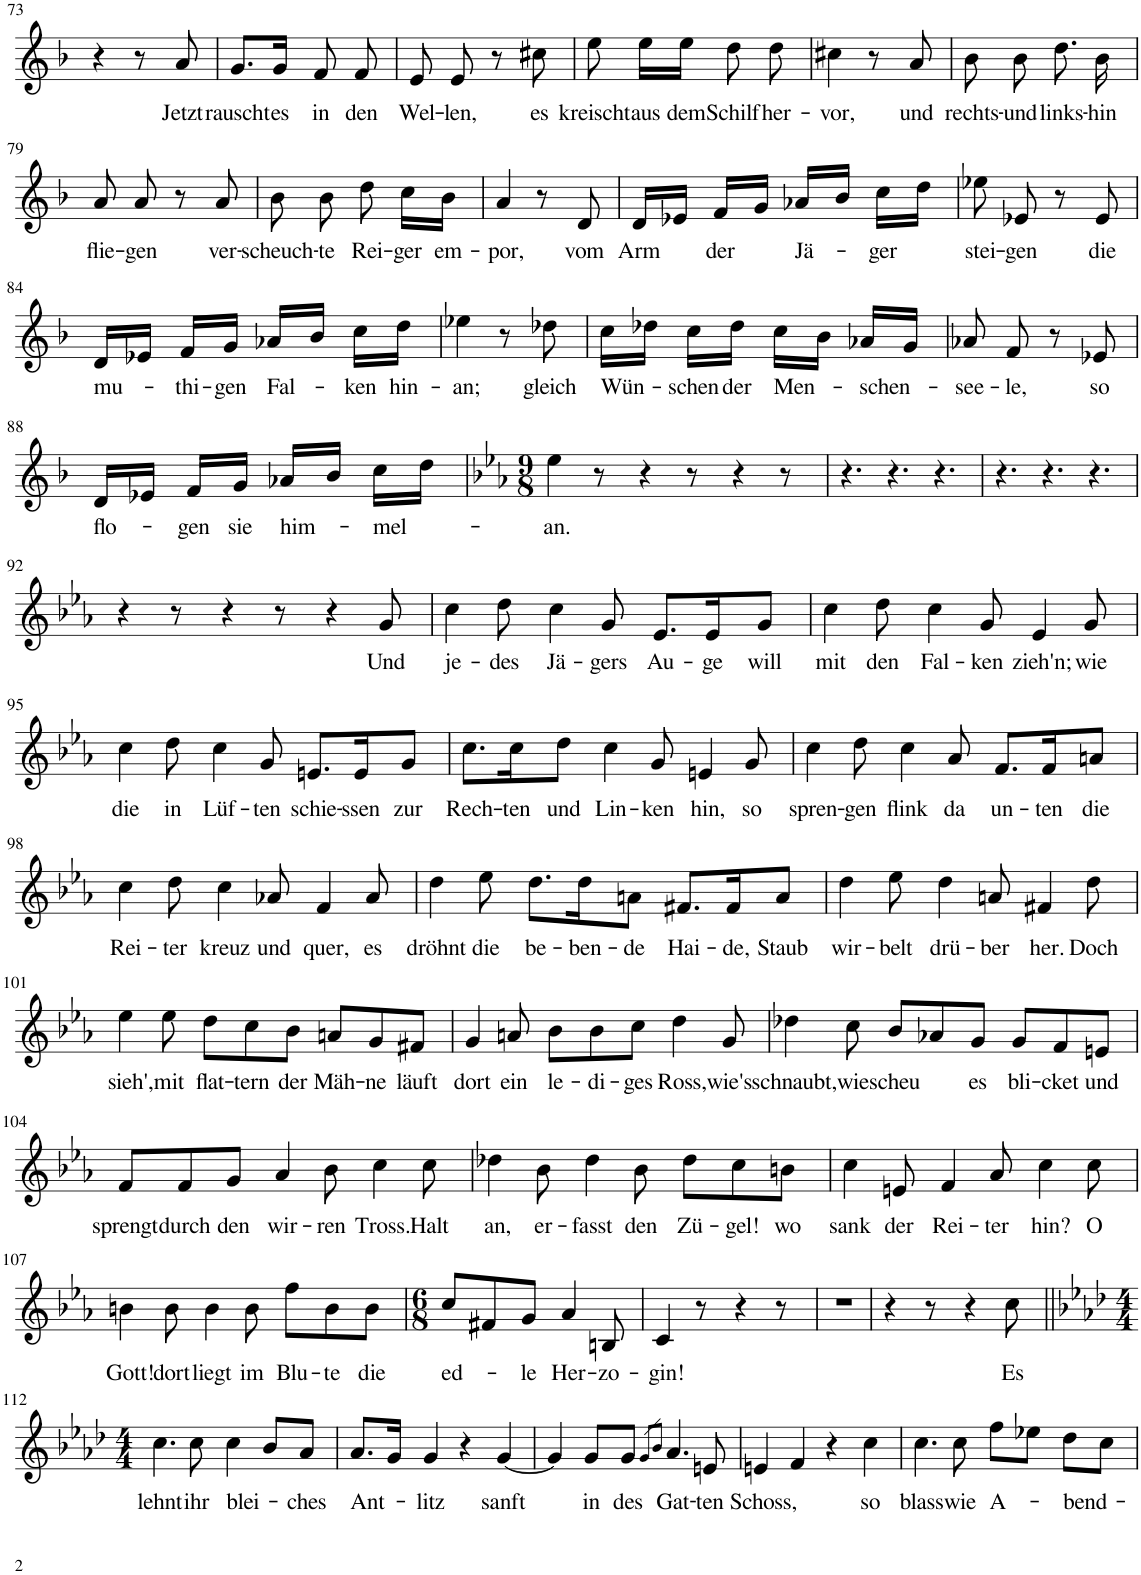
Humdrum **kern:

**kern	**text
*part1	*part1
*staff1	*staff1
*I"Piano	*
*I'Pno	*
!!LO:PB:g=z
*clefG2	*
*k[b-]	*
*M4/8	*
=73	=73
4r	.
8r	.
!	!LO:LY:b
8a/	Jetzt
=74	=74
!	!LO:LY:b
8.g/L	rauscht
!	!LO:LY:b
16g/Jk	es
!	!LO:LY:b
8f/	in
!	!LO:LY:b
8f/	den
=75	=75
!	!LO:LY:b
8e/	Wel-
!	!LO:LY:b
8e/	-len,
8r	.
!	!LO:LY:b
8cc#X\	es
=76	=76
!	!LO:LY:b
8ee\	kreischt
!	!LO:LY:b
16ee\LL	aus
!	!LO:LY:b
16ee\JJ	dem
!	!LO:LY:b
8dd\	Schilf
!	!LO:LY:b
8dd\	her-
=77	=77
!	!LO:LY:b
4cc#X\	-vor,
8r	.
!	!LO:LY:b
8a/	und
=78	=78
!	!LO:LY:b
8b-\	rechts-
!	!LO:LY:b
8b-\	-und
!	!LO:LY:b
8.dd\	links-
!	!LO:LY:b
16b-\	-hin
!!LO:LB:g=z
=79	=79
!	!LO:LY:b
8a/	flie-
!	!LO:LY:b
8a/	-gen
8r	.
!	!LO:LY:b
8a/	ver-
=80	=80
!	!LO:LY:b
8b-\	-scheuch-
!	!LO:LY:b
8b-\	-te
!	!LO:LY:b
8dd\	Rei-
!	!LO:LY:b
16cc\LL	-ger
!	!LO:LY:b
16b-\JJ	em-
=81	=81
!	!LO:LY:b
4a/	-por,
8r	.
!	!LO:LY:b
8d/	vom
=82	=82
!	!LO:LY:b
16d/LL	Arm
16e-X/JJ	.
!	!LO:LY:b
16f/LL	der
16g/JJ	.
!	!LO:LY:b
16a-X/LL	Jä-
16b-/JJ	.
!	!LO:LY:b
16cc\LL	-ger
16dd\JJ	.
=83	=83
!	!LO:LY:b
8ee-X\	stei-
!	!LO:LY:b
8e-X/	-gen
8r	.
!	!LO:LY:b
8e-/	die
!!LO:LB:g=z
=84	=84
!	!LO:LY:b
16d/LL	mu-
16e-X/JJ	.
!	!LO:LY:b
16f/LL	-thi-
!	!LO:LY:b
16g/JJ	-gen
!	!LO:LY:b
16a-X/LL	Fal-
16b-/JJ	.
!	!LO:LY:b
16cc\LL	-ken
!	!LO:LY:b
16dd\JJ	hin-
=85	=85
!	!LO:LY:b
4ee-X\	-an;
8r	.
!	!LO:LY:b
8dd-X\	gleich
=86	=86
!	!LO:LY:b
16cc\LL	Wün-
16dd-X\JJ	.
!	!LO:LY:b
16cc\LL	-schen
!	!LO:LY:b
16dd-\JJ	der
!	!LO:LY:b
16cc\LL	Men-
16b-\JJ	.
!	!LO:LY:b
16a-X/LL	-schen-
16g/JJ	.
=87	=87
!	!LO:LY:b
8a-X/	-see-
!	!LO:LY:b
8f/	-le,
8r	.
!	!LO:LY:b
8e-X/	so
!!LO:LB:g=z
=88	=88
!	!LO:LY:b
16d/LL	flo-
16e-X/JJ	.
!	!LO:LY:b
16f/LL	-gen
!	!LO:LY:b
16g/JJ	sie
!	!LO:LY:b
16a-X/LL	him-
16b-/JJ	.
!	!LO:LY:b
16cc\LL	-mel-
16dd\JJ	.
=89	=89
*k[b-e-a-]	*
*M9/8	*
!	!LO:LY:b
4ee-\	-an.
8r	.
4r	.
8r	.
4r	.
8r	.
=90	=90
4.r	.
4.r	.
4.r	.
=91	=91
4.r	.
4.r	.
4.r	.
!!LO:LB:g=z
=92	=92
4r	.
8r	.
4r	.
8r	.
4r	.
!	!LO:LY:b
8g/	Und
=93	=93
!	!LO:LY:b
4cc\	je-
!	!LO:LY:b
8dd\	-des
!	!LO:LY:b
4cc\	Jä-
!	!LO:LY:b
8g/	-gers
!	!LO:LY:b
8.e-/L	Au-
!	!LO:LY:b
16e-/K	-ge
!	!LO:LY:b
8g/J	will
=94	=94
!	!LO:LY:b
4cc\	mit
!	!LO:LY:b
8dd\	den
!	!LO:LY:b
4cc\	Fal-
!	!LO:LY:b
8g/	-ken
!	!LO:LY:b
4e-/	zieh'n;
!	!LO:LY:b
8g/	wie
!!LO:LB:g=z
=95	=95
!	!LO:LY:b
4cc\	die
!	!LO:LY:b
8dd\	in
!	!LO:LY:b
4cc\	Lüf-
!	!LO:LY:b
8g/	-ten
!	!LO:LY:b
8.en/L	schie-
!	!LO:LY:b
16e/K	-ssen
!	!LO:LY:b
8g/J	zur
=96	=96
!	!LO:LY:b
8.cc\L	Rech-
!	!LO:LY:b
16cc\K	-ten
!	!LO:LY:b
8dd\J	und
!	!LO:LY:b
4cc\	Lin-
!	!LO:LY:b
8g/	-ken
!	!LO:LY:b
4en/	hin,
!	!LO:LY:b
8g/	so
=97	=97
!	!LO:LY:b
4cc\	spren-
!	!LO:LY:b
8dd\	-gen
!	!LO:LY:b
4cc\	flink
!	!LO:LY:b
8a-/	da
!	!LO:LY:b
8.f/L	un-
!	!LO:LY:b
16f/K	-ten
!	!LO:LY:b
8an/J	die
!!LO:LB:g=z
=98	=98
!	!LO:LY:b
4cc\	Rei-
!	!LO:LY:b
8dd\	-ter
!	!LO:LY:b
4cc\	kreuz
!	!LO:LY:b
8a-X/	und
!	!LO:LY:b
4f/	quer,
!	!LO:LY:b
8a-/	es
=99	=99
!	!LO:LY:b
4dd\	dröhnt
!	!LO:LY:b
8ee-\	die
!	!LO:LY:b
8.dd\L	be-
!	!LO:LY:b
16dd\K	-ben-
!	!LO:LY:b
8an\J	-de
!	!LO:LY:b
8.f#X/L	Hai-
!	!LO:LY:b
16f#/K	-de,
!	!LO:LY:b
8a/J	Staub
=100	=100
!	!LO:LY:b
4dd\	wir-
!	!LO:LY:b
8ee-\	-belt
!	!LO:LY:b
4dd\	drü-
!	!LO:LY:b
8an/	-ber
!	!LO:LY:b
4f#X/	her.
!	!LO:LY:b
8dd\	Doch
!!LO:LB:g=z
=101	=101
!	!LO:LY:b
4ee-\	sieh',
!	!LO:LY:b
8ee-\	mit
!	!LO:LY:b
8dd\L	flat-
!	!LO:LY:b
8cc\	-tern
!	!LO:LY:b
8b-\J	der
!	!LO:LY:b
8an/L	Mäh-
!	!LO:LY:b
8g/	-ne
!	!LO:LY:b
8f#X/J	läuft
=102	=102
!	!LO:LY:b
4g/	dort
!	!LO:LY:b
8an/	ein
!	!LO:LY:b
8b-\L	le-
!	!LO:LY:b
8b-\	-di-
!	!LO:LY:b
8cc\J	-ges
!	!LO:LY:b
4dd\	Ross,
!	!LO:LY:b
8g/	wie's
=103	=103
!	!LO:LY:b
4dd-X\	schnaubt,
!	!LO:LY:b
8cc\	wie
!	!LO:LY:b
8b-/L	scheu
8a-X/	.
!	!LO:LY:b
8g/J	es
!	!LO:LY:b
8g/L	bli-
!	!LO:LY:b
8f/	-cket
!	!LO:LY:b
8en/J	und
!!LO:LB:g=z
=104	=104
!	!LO:LY:b
8f/L	sprengt
!	!LO:LY:b
8f/	durch
!	!LO:LY:b
8g/J	den
!	!LO:LY:b
4a-/	wir-
!	!LO:LY:b
8b-\	-ren
!	!LO:LY:b
4cc\	Tross.
!	!LO:LY:b
8cc\	Halt
=105	=105
!	!LO:LY:b
4dd-X\	an,
!	!LO:LY:b
8b-\	er-
!	!LO:LY:b
4dd-\	-fasst
!	!LO:LY:b
8b-\	den
!	!LO:LY:b
8dd-\L	Zü-
!	!LO:LY:b
8cc\	-gel!
!	!LO:LY:b
8bn\J	wo
=106	=106
!	!LO:LY:b
4cc\	sank
!	!LO:LY:b
8en/	der
!	!LO:LY:b
4f/	Rei-
!	!LO:LY:b
8a-/	-ter
!	!LO:LY:b
4cc\	hin?
!	!LO:LY:b
8cc\	O
!!LO:LB:g=z
=107	=107
!	!LO:LY:b
4bn\	Gott!
!	!LO:LY:b
8b\	dort
!	!LO:LY:b
4b\	liegt
!	!LO:LY:b
8b\	im
!	!LO:LY:b
8ff\L	Blu-
!	!LO:LY:b
8b\	-te
!	!LO:LY:b
8b\J	die
=108	=108
*M6/8	*
!	!LO:LY:b
8cc/L	ed-
8f#X/	.
!	!LO:LY:b
8g/J	-le
!	!LO:LY:b
4a-/	Her-
!	!LO:LY:b
8Bn/	-zo-
=109	=109
!	!LO:LY:b
4c/	-gin!
8r	.
4r	.
8r	.
=110	=110
2.r	.
=111	=111
4r	.
8r	.
4r	.
!	!LO:LY:b
8cc\	Es
!!LO:LB:g=z
=112||	=112||
*k[b-e-a-d-]	*
*M4/4	*
!	!LO:LY:b
4.cc\	lehnt
!	!LO:LY:b
8cc\	ihr
!	!LO:LY:b
4cc\	blei-
8b-/L	.
!	!LO:LY:b
8a-/J	-ches
=113	=113
!	!LO:LY:b
8.a-/L	Ant-
16g/Jk	.
!	!LO:LY:b
4g/	-litz
4r	.
!	!LO:LY:b
[4g/	sanft
=114	=114
4g/]	.
!	!LO:LY:b
8g/L	in
!	!LO:LY:b
8g/J	des
8qg/L	.
8qb-/J	.
!	!LO:LY:b
4.a-/	Gat-
!	!LO:LY:b
8en/	-ten
=115	=115
!	!LO:LY:b
4en/	Schoss,
4f/	.
4r	.
!	!LO:LY:b
4cc\	so
=116	=116
!	!LO:LY:b
4.cc\	blass
!	!LO:LY:b
8cc\	wie
!	!LO:LY:b
8ff\L	A-
8ee-X\J	.
!	!LO:LY:b
8dd-\L	-bend-
8cc\J	.
=	=
*-	*-
